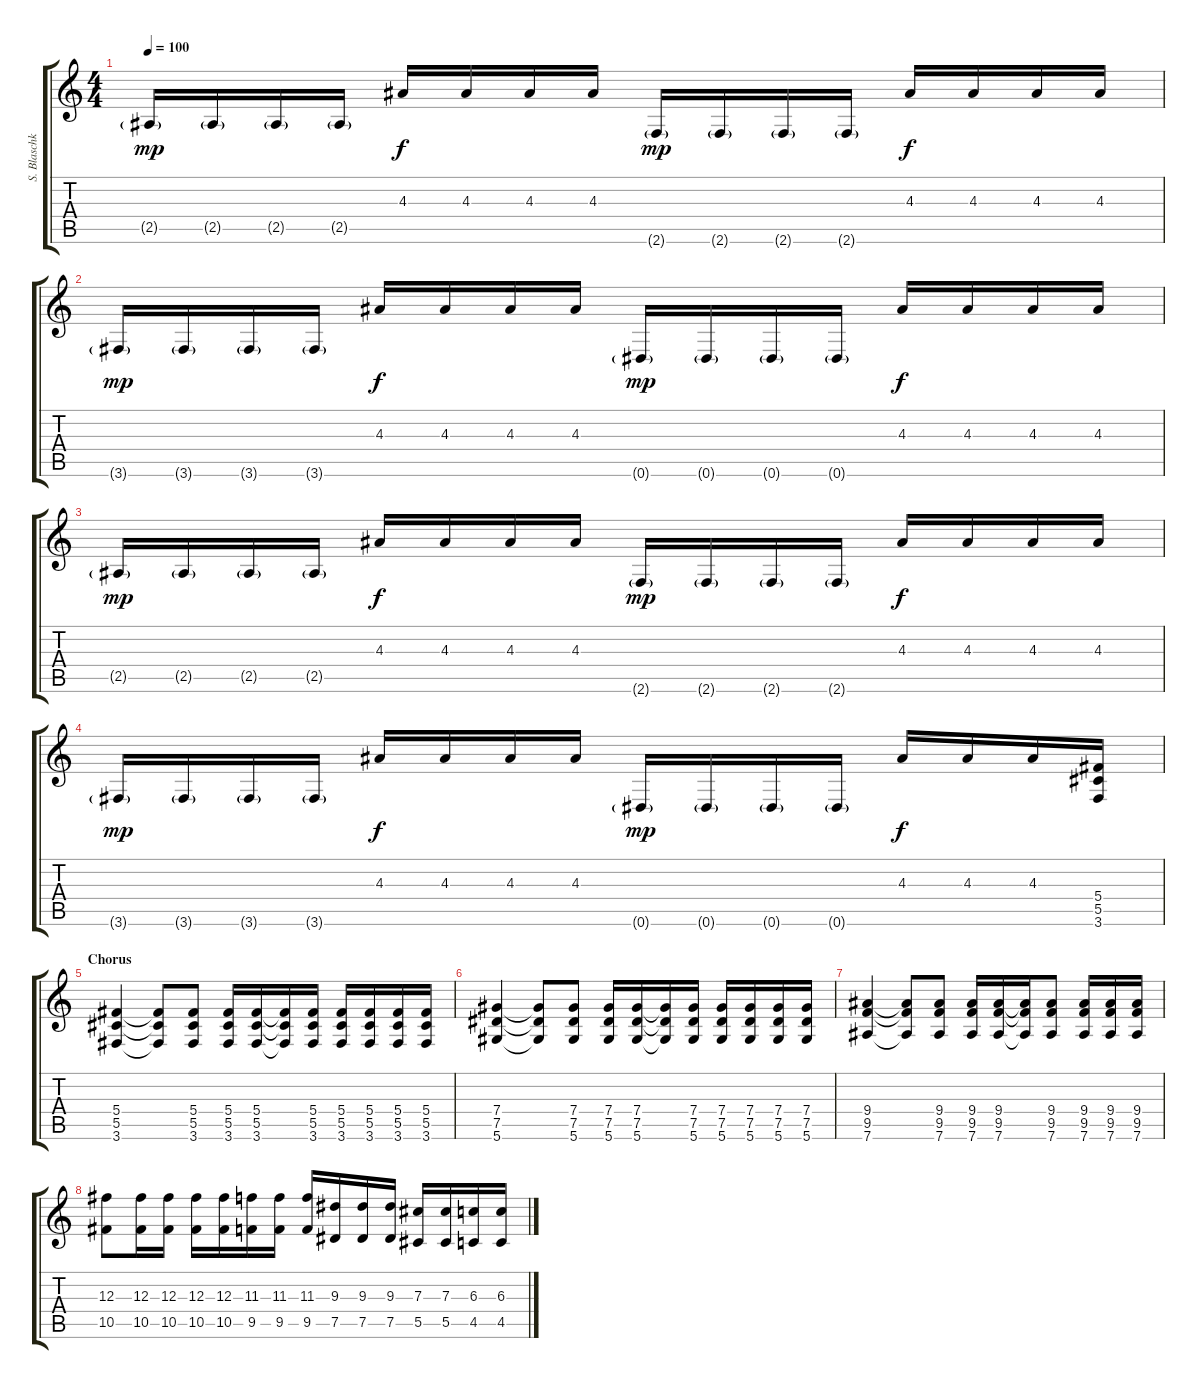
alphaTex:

\track ("S. Blaschke" "S. Blaschk") {instrument distortionguitar}
\staff {score tabs}
\tuning (Eb4 Bb3 Gb3 Db3 Ab2 Eb2) {hide}
\ts (4 4)
\tempo 100
\clef g2
\ks c
2.5{g}.16{dy mp} 2.5{g}.16 2.5{g}.16 2.5{g}.16 4.3.16{dy f} 4.3.16 4.3.16 4.3.16 2.6{g}.16{dy mp} 2.6{g}.16 2.6{g}.16 2.6{g}.16 4.3.16{dy f} 4.3.16 4.3.16 4.3.16 |
3.6{g}.16{dy mp} 3.6{g}.16 3.6{g}.16 3.6{g}.16 4.3.16{dy f} 4.3.16 4.3.16 4.3.16 0.6{g}.16{dy mp} 0.6{g}.16 0.6{g}.16 0.6{g}.16 4.3.16{dy f} 4.3.16 4.3.16 4.3.16 |
2.5{g}.16{dy mp} 2.5{g}.16 2.5{g}.16 2.5{g}.16 4.3.16{dy f} 4.3.16 4.3.16 4.3.16 2.6{g}.16{dy mp} 2.6{g}.16 2.6{g}.16 2.6{g}.16 4.3.16{dy f} 4.3.16 4.3.16 4.3.16 |
3.6{g}.16{dy mp} 3.6{g}.16 3.6{g}.16 3.6{g}.16 4.3.16{dy f} 4.3.16 4.3.16 4.3.16 0.6{g}.16{dy mp} 0.6{g}.16 0.6{g}.16 0.6{g}.16 4.3.16{dy f} 4.3.16 4.3.16 (5.4 5.5 3.6).16 |
\section ("" "Chorus")
(5.4 5.5 3.6).4 (5.4{t} 5.5{t} 3.6{t}).8 (5.4 5.5 3.6).8 (5.4 5.5 3.6).16 (5.4 5.5 3.6).16 (5.4{t} 5.5{t} 3.6{t}).16 (5.4 5.5 3.6).16 (5.4 5.5 3.6).16 (5.4 5.5 3.6).16 (5.4 5.5 3.6).16 (5.4 5.5 3.6).16 |
(7.4 7.5 5.6).4 (7.4{t} 7.5{t} 5.6{t}).8 (7.4 7.5 5.6).8 (7.4 7.5 5.6).16 (7.4 7.5 5.6).16 (7.4{t} 7.5{t} 5.6{t}).16 (7.4 7.5 5.6).16 (7.4 7.5 5.6).16 (7.4 7.5 5.6).16 (7.4 7.5 5.6).16 (7.4 7.5 5.6).16 |
(9.4 9.5 7.6).4 (9.4{t} 9.5{t} 7.6{t}).8 (9.4 9.5 7.6).8 (9.4 9.5 7.6).16 (9.4 9.5 7.6).16 (9.4{t} 9.5{t} 7.6{t}).16 (9.4 9.5 7.6).8 (9.4 9.5 7.6).16 (9.4 9.5 7.6).16 (9.4 9.5 7.6).16 |
(12.3 10.5).8 (12.3 10.5).16 (12.3 10.5).16 (12.3 10.5).16 (12.3 10.5).16 (11.3 9.5).16 (11.3 9.5).16 (11.3 9.5).16 (9.3 7.5).16 (9.3 7.5).16 (9.3 7.5).16 (7.3 5.5).16 (7.3 5.5).16 (6.3 4.5).16 (6.3 4.5).16
